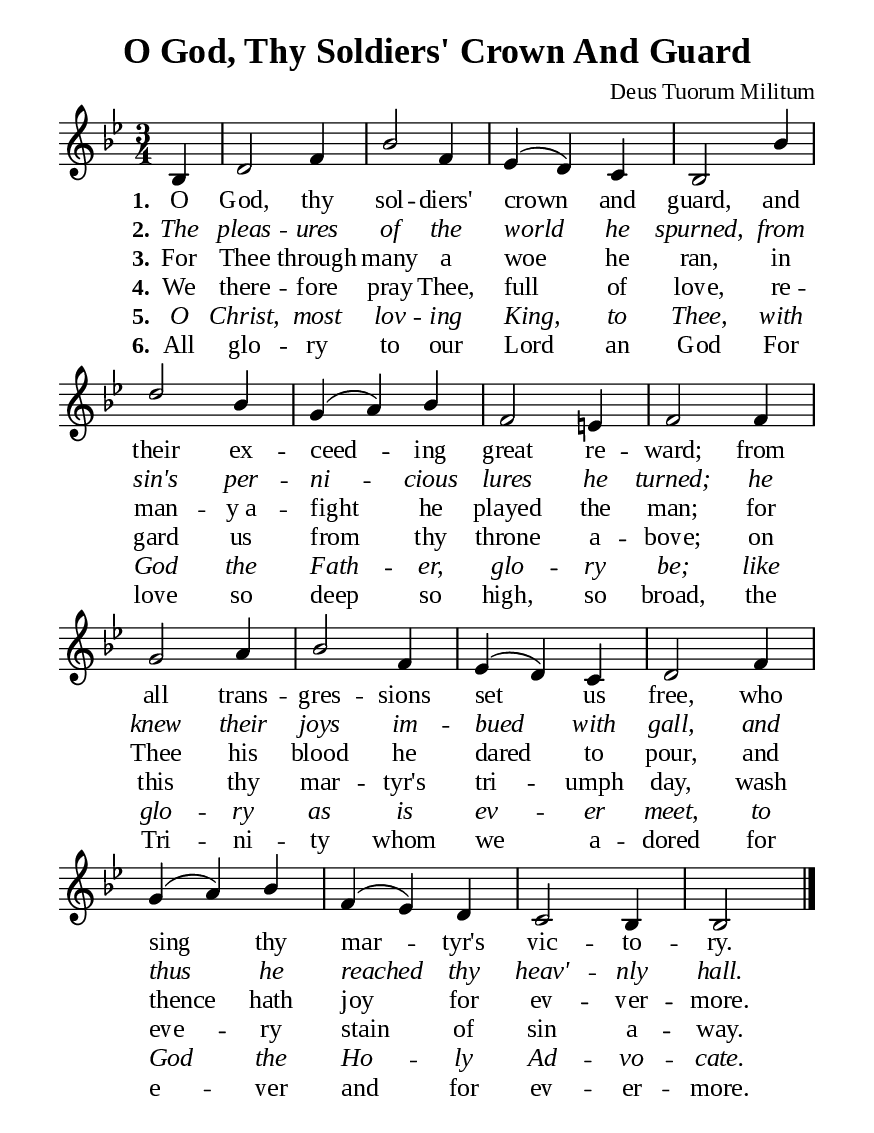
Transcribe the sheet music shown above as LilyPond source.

\version "2.18.2"

\header {
  title = "O God, Thy Soldiers' Crown And Guard"
  composer = "Deus Tuorum Militum"
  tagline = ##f
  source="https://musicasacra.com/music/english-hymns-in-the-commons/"
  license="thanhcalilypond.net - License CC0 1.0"
}

global= {
  \key bes \major
  \time 3/4
  \override Score.BarNumber.break-visibility = ##(#f #f #f)
  \override Lyrics.LyricSpace.minimum-distance = #3.0
}

\paper {
  #(set-paper-size "a5")
  top-margin = 10\mm
  bottom-marign = 10\mm
  left-margin = 10\mm
  right-margin = 10\mm
  indent = #0
  #(define fonts
	 (make-pango-font-tree "Liberation Serif"
	 		       "Liberation Serif"
			       "Liberation Serif"
			       (/ 20 20)))
}

printItalic = \with {
  \override LyricText.font-shape = #'italic
}

% Verse music
musicVerseSoprano = \relative c' {
                    \partial 4 bes4 |
  %{	01	%} d2 f4 |
  %{	02	%} bes2 f4 |
  %{	03	%} ees (d) c |
  %{	04	%} bes2 bes'4 |
  %{	05	%} d2 bes4 |
  %{	06	%} g (a) bes |
  %{	07	%} f2 e!4 |
  %{	08	%} f2 f4 |
  %{	09	%} g2 a4 |
  %{	10	%} bes2 f4 |
  %{	11	%} ees4 (d) c |
  %{	12	%} d2 f4 |
  %{	13	%} g (a) bes |
  %{	14	%} f (ees) d |
  %{	15	%} c2 bes4 |
  %{	16	%} bes2 \bar "|."
}

% Verse lyrics
verseOne = \lyricmode {
  \set stanza = #"1."
  O God, thy sol -- diers' crown and guard,
  and their ex -- ceed -- ing great re -- ward;
  from all trans -- gres -- sions set us free,
  who sing thy mar -- tyr's vic -- to -- ry.
}

verseTwo = \lyricmode {
  \set stanza = #"2."
  The pleas -- ures of the world he spurned,
  from sin's per -- ni -- cious lures he turned;
  he knew their joys im -- bued with gall,
  and thus he reached thy heav' -- nly hall.
}

verseThree = \lyricmode {
  \set stanza = #"3."
  For Thee through many a woe he ran,
  in man -- y_a -- fight he played the man;
  for Thee his blood he dared to pour,
  and thence hath joy for ev -- ver -- more.
}

verseFour = \lyricmode {
  \set stanza = #"4."
  We there -- fore pray Thee, full of love,
  re -- gard us from thy throne a -- bove;
  on this thy mar -- tyr's tri -- umph day,
  wash eve -- ry stain of sin a -- way.
}

verseFive = \lyricmode {
  \set stanza = #"5."
  O Christ, most lov -- ing King,
  to Thee, with God the Fath -- er, glo -- ry be;
  like glo -- ry as is ev -- er meet,
  to God the Ho -- ly Ad -- vo -- cate.
}

verseSix = \lyricmode {
  \set stanza = #"6."
  All glo -- ry to our Lord an God
  For love so deep so high,
  so broad, the Tri -- ni -- ty
  whom we a -- dored for e -- ver
  and for ev -- er -- more.
}

% Layout
\score {
    \new ChoirStaff <<
      \new Staff <<
        \clef "treble"
        \new Voice = "sopranos" { \global \stemUp \slurUp \musicVerseSoprano }
      >>
      \new Lyrics \lyricsto sopranos \verseOne
      \new Lyrics \printItalic \lyricsto sopranos \verseTwo
      \new Lyrics \lyricsto sopranos \verseThree
      \new Lyrics \lyricsto sopranos \verseFour
      \new Lyrics \printItalic \lyricsto sopranos \verseFive
      \new Lyrics \lyricsto sopranos \verseSix
    >>
}
